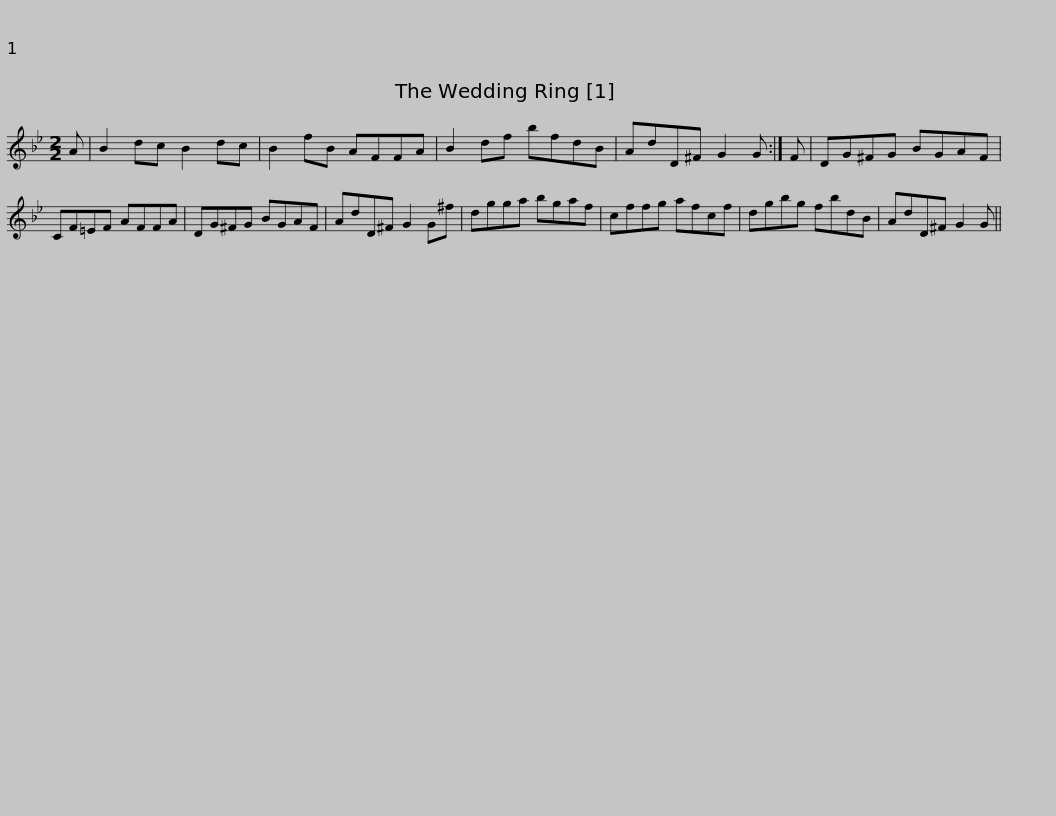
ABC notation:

X:1
L:1/8
M:2/2
I:linebreak $
K:Gmin
V:1 treble
V:1
 A | B2 dc B2 dc | B2 fB AFFA | B2 df bfdB | AdD^F G2 G :| %5
 F | DG^FG BGAF |$ CF=EF AFFA | DG^FG BGAF | AdD^F G2 G^f | %10
 dgga bgaf | cffg afcf |$ dgbg fbdB | AdD^F G2 G || %14
